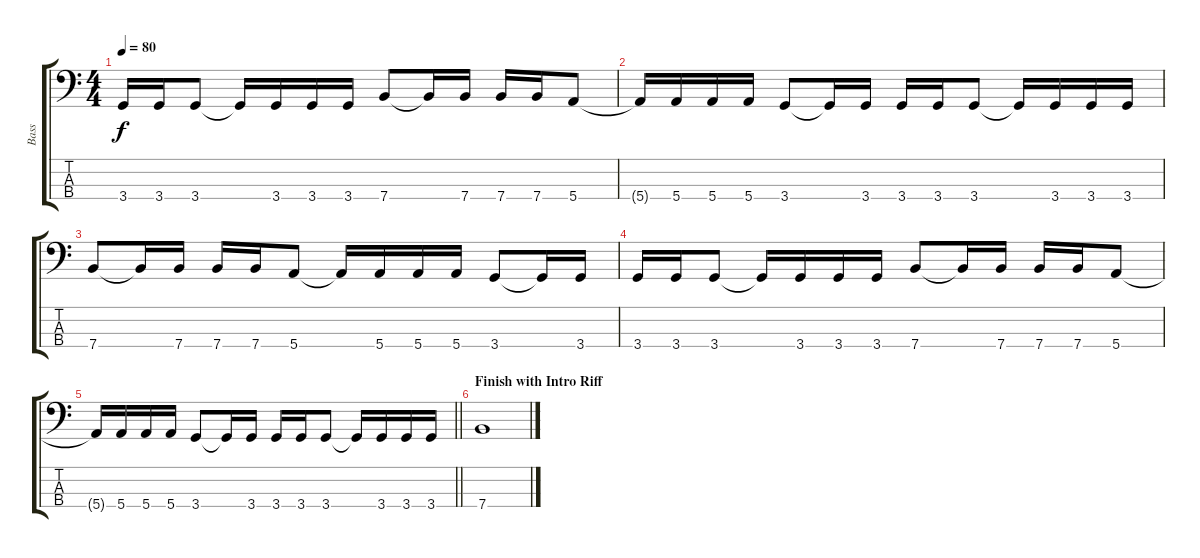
\track ("Bass" "Bass") {instrument electricbasspick}
\staff {score tabs}
\tuning (G2 D2 A1 E1) {hide}
\ts (4 4)
\tempo 80
\clef f4
\ks c
3.4.16{dy f} 3.4.16 3.4.8 3.4{t}.16 3.4.16 3.4.16 3.4.16 7.4.8 7.4{t}.16 7.4.16 7.4.16 7.4.16 5.4.8 |
5.4{t}.16 5.4.16 5.4.16 5.4.16 3.4.8 3.4{t}.16 3.4.16 3.4.16 3.4.16 3.4.8 3.4{t}.16 3.4.16 3.4.16 3.4.16 |
7.4.8 7.4{t}.16 7.4.16 7.4.16 7.4.16 5.4.8 5.4{t}.16 5.4.16 5.4.16 5.4.16 3.4.8 3.4{t}.16 3.4.16 |
3.4.16 3.4.16 3.4.8 3.4{t}.16 3.4.16 3.4.16 3.4.16 7.4.8 7.4{t}.16 7.4.16 7.4.16 7.4.16 5.4.8 |
\barLineRight lightlight
5.4{t}.16 5.4.16 5.4.16 5.4.16 3.4.8 3.4{t}.16 3.4.16 3.4.16 3.4.16 3.4.8 3.4{t}.16 3.4.16 3.4.16 3.4.16 |
\section ("" "Finish with Intro Riff")
7.4.1
